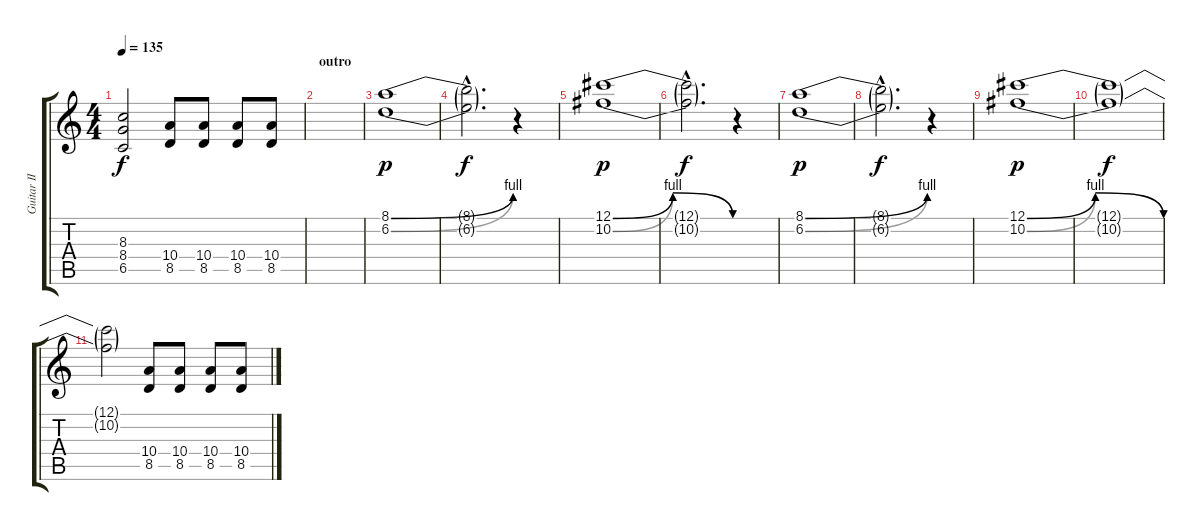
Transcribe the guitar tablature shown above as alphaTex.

\track ("Guitar II" "Guitar II") {instrument distortionguitar}
\staff {score tabs}
\tuning (Db4 Ab3 E3 B2 Gb2 Db2) {hide}
\ts (4 4)
\tempo 135
\clef g2
\ks c
(8.3 8.4 6.5).2{dy f} (10.4 8.5).8 (10.4 8.5).8 (10.4 8.5).8 (10.4 8.5).8 |
\section ("" "outro")
|
(8.1{be (bend 0 0 60 4)} 6.2{be (bend 0 0 60 4)}).1{dy p balance 8} |
(8.1{hac t} 6.2{hac t}).2{d dy f} r.4 |
(12.1{be (bendrelease 0 0 15 4 15 4 60 0)} 10.2{be (bendrelease 0 0 15 4 15 4 60 0)}).1{dy p} |
(12.1{hac t} 10.2{hac t}).2{d dy f} r.4 |
(8.1{be (bend 0 0 60 4)} 6.2{be (bend 0 0 60 4)}).1{dy p} |
(8.1{hac t} 6.2{hac t}).2{d dy f} r.4 |
(12.1{be (bendrelease 0 0 15 4 15 4 60 0)} 10.2{be (bendrelease 0 0 15 4 15 4 60 0)}).1{dy p} |
(12.1{t} 10.2{t}).1{dy f} |
(12.1{t} 10.2{t}).2 (10.4 8.5).8{balance 13} (10.4 8.5).8 (10.4 8.5).8 (10.4 8.5).8
